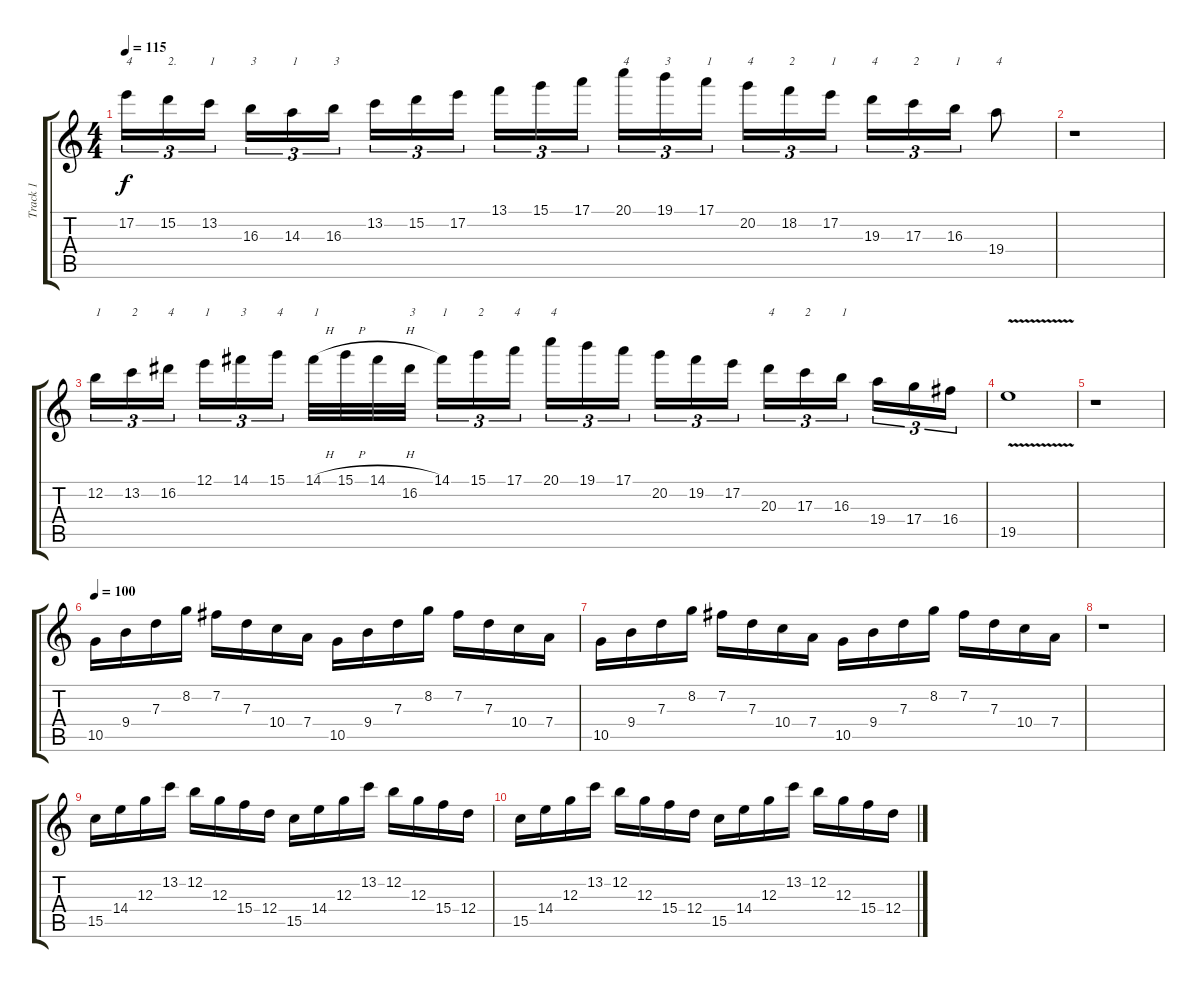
\track ("Track 1" "Track 1") {instrument distortionguitar}
\staff {score tabs}
\tuning (E4 B3 G3 D3 A2 E2) {hide}
\ts (4 4)
\tempo 115
\clef g2
\ks c
17.2.16{tu (3 2) txt "4" dy f} 15.2.16{tu (3 2) txt "2."} 13.2.16{tu (3 2) txt "1"} 16.3.16{tu (3 2) txt "3"} 14.3.16{tu (3 2) txt "1"} 16.3.16{tu (3 2) txt "3"} 13.2.16{tu (3 2)} 15.2.16{tu (3 2)} 17.2.16{tu (3 2)} 13.1.16{tu (3 2)} 15.1.16{tu (3 2)} 17.1.16{tu (3 2)} 20.1.16{tu (3 2) txt "4"} 19.1.16{tu (3 2) txt "3"} 17.1.16{tu (3 2) txt "1"} 20.2.16{tu (3 2) txt "4"} 18.2.16{tu (3 2) txt "2"} 17.2.16{tu (3 2) txt "1"} 19.3.16{tu (3 2) txt "4"} 17.3.16{tu (3 2) txt "2"} 16.3.16{tu (3 2) txt "1"} 19.4.8{txt "4"} |
r.1 |
12.2.16{tu (3 2) txt "1"} 13.2.16{tu (3 2) txt "2"} 16.2.16{tu (3 2) txt "4"} 12.1.16{tu (3 2) txt "1"} 14.1.16{tu (3 2) txt "3"} 15.1.16{tu (3 2) txt "4"} 14.1{h}.32{txt "1"} 15.1{h}.32 14.1{h}.32 16.2.32{txt "3"} 14.1.16{tu (3 2) txt "1"} 15.1.16{tu (3 2) txt "2"} 17.1.16{tu (3 2) txt "4"} 20.1.16{tu (3 2) txt "4"} 19.1.16{tu (3 2)} 17.1.16{tu (3 2)} 20.2.16{tu (3 2)} 19.2.16{tu (3 2)} 17.2.16{tu (3 2)} 20.3.16{tu (3 2) txt "4"} 17.3.16{tu (3 2) txt "2"} 16.3.16{tu (3 2) txt "1"} 19.4.16{tu (3 2)} 17.4.16{tu (3 2)} 16.4.16{tu (3 2)} |
19.5{v}.1 |
r.1 |
\tempo 100
10.5.16 9.4.16 7.3.16 8.2.16 7.2.16 7.3.16 10.4.16 7.4.16 10.5.16 9.4.16 7.3.16 8.2.16 7.2.16 7.3.16 10.4.16 7.4.16 |
10.5.16 9.4.16 7.3.16 8.2.16 7.2.16 7.3.16 10.4.16 7.4.16 10.5.16 9.4.16 7.3.16 8.2.16 7.2.16 7.3.16 10.4.16 7.4.16 |
r.1 |
15.5.16 14.4.16 12.3.16 13.2.16 12.2.16 12.3.16 15.4.16 12.4.16 15.5.16 14.4.16 12.3.16 13.2.16 12.2.16 12.3.16 15.4.16 12.4.16 |
15.5.16 14.4.16 12.3.16 13.2.16 12.2.16 12.3.16 15.4.16 12.4.16 15.5.16 14.4.16 12.3.16 13.2.16 12.2.16 12.3.16 15.4.16 12.4.16
